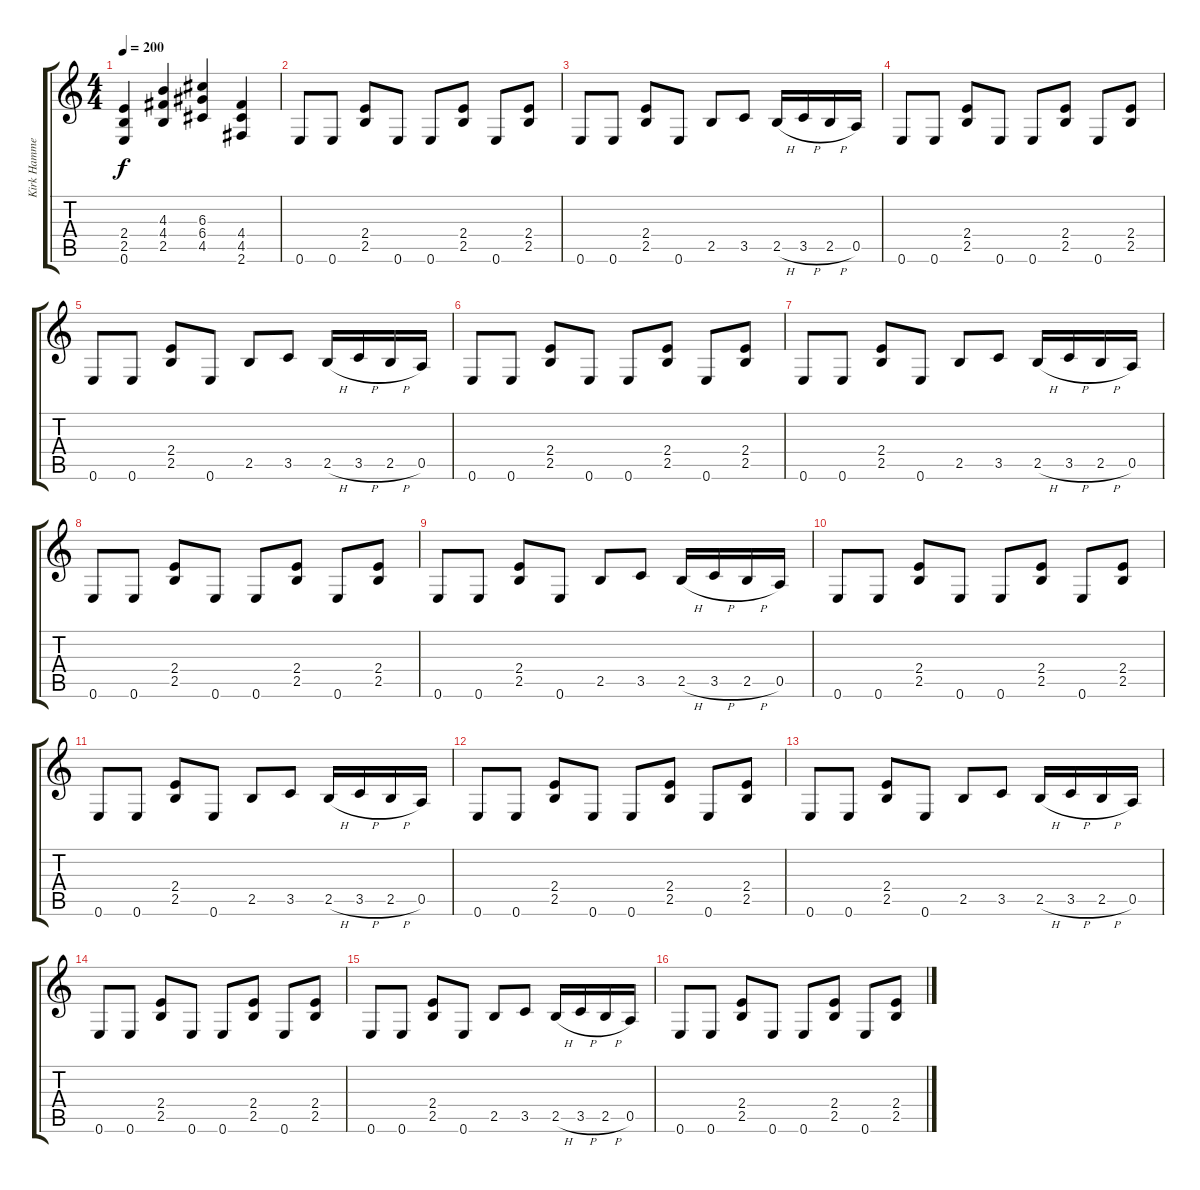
\track ("Kirk Hammet (Guitar)" "Kirk Hamme") {instrument overdrivenguitar}
\staff {score tabs}
\tuning (E4 B3 G3 D3 A2 E2) {hide}
\ts (4 4)
\tempo 200
\clef g2
\ks c
(2.4{t} 2.5{t} 0.6{t}).4{dy f} (4.3 4.4 2.5).4 (6.3 6.4 4.5).4 (4.4 4.5 2.6).4 |
0.6.8 0.6.8 (2.4 2.5).8 0.6.8 0.6.8 (2.4 2.5).8 0.6.8 (2.4 2.5).8 |
0.6.8 0.6.8 (2.4 2.5).8 0.6.8 2.5.8 3.5.8 2.5{h}.16 3.5{h}.16 2.5{h}.16 0.5.16 |
0.6.8 0.6.8 (2.4 2.5).8 0.6.8 0.6.8 (2.4 2.5).8 0.6.8 (2.4 2.5).8 |
0.6.8 0.6.8 (2.4 2.5).8 0.6.8 2.5.8 3.5.8 2.5{h}.16 3.5{h}.16 2.5{h}.16 0.5.16 |
0.6.8 0.6.8 (2.4 2.5).8 0.6.8 0.6.8 (2.4 2.5).8 0.6.8 (2.4 2.5).8 |
0.6.8 0.6.8 (2.4 2.5).8 0.6.8 2.5.8 3.5.8 2.5{h}.16 3.5{h}.16 2.5{h}.16 0.5.16 |
0.6.8 0.6.8 (2.4 2.5).8 0.6.8 0.6.8 (2.4 2.5).8 0.6.8 (2.4 2.5).8 |
0.6.8 0.6.8 (2.4 2.5).8 0.6.8 2.5.8 3.5.8 2.5{h}.16 3.5{h}.16 2.5{h}.16 0.5.16 |
0.6.8 0.6.8 (2.4 2.5).8 0.6.8 0.6.8 (2.4 2.5).8 0.6.8 (2.4 2.5).8 |
0.6.8 0.6.8 (2.4 2.5).8 0.6.8 2.5.8 3.5.8 2.5{h}.16 3.5{h}.16 2.5{h}.16 0.5.16 |
0.6.8 0.6.8 (2.4 2.5).8 0.6.8 0.6.8 (2.4 2.5).8 0.6.8 (2.4 2.5).8 |
0.6.8 0.6.8 (2.4 2.5).8 0.6.8 2.5.8 3.5.8 2.5{h}.16 3.5{h}.16 2.5{h}.16 0.5.16 |
0.6.8 0.6.8 (2.4 2.5).8 0.6.8 0.6.8 (2.4 2.5).8 0.6.8 (2.4 2.5).8 |
0.6.8 0.6.8 (2.4 2.5).8 0.6.8 2.5.8 3.5.8 2.5{h}.16 3.5{h}.16 2.5{h}.16 0.5.16 |
0.6.8 0.6.8 (2.4 2.5).8 0.6.8 0.6.8 (2.4 2.5).8 0.6.8 (2.4 2.5).8
